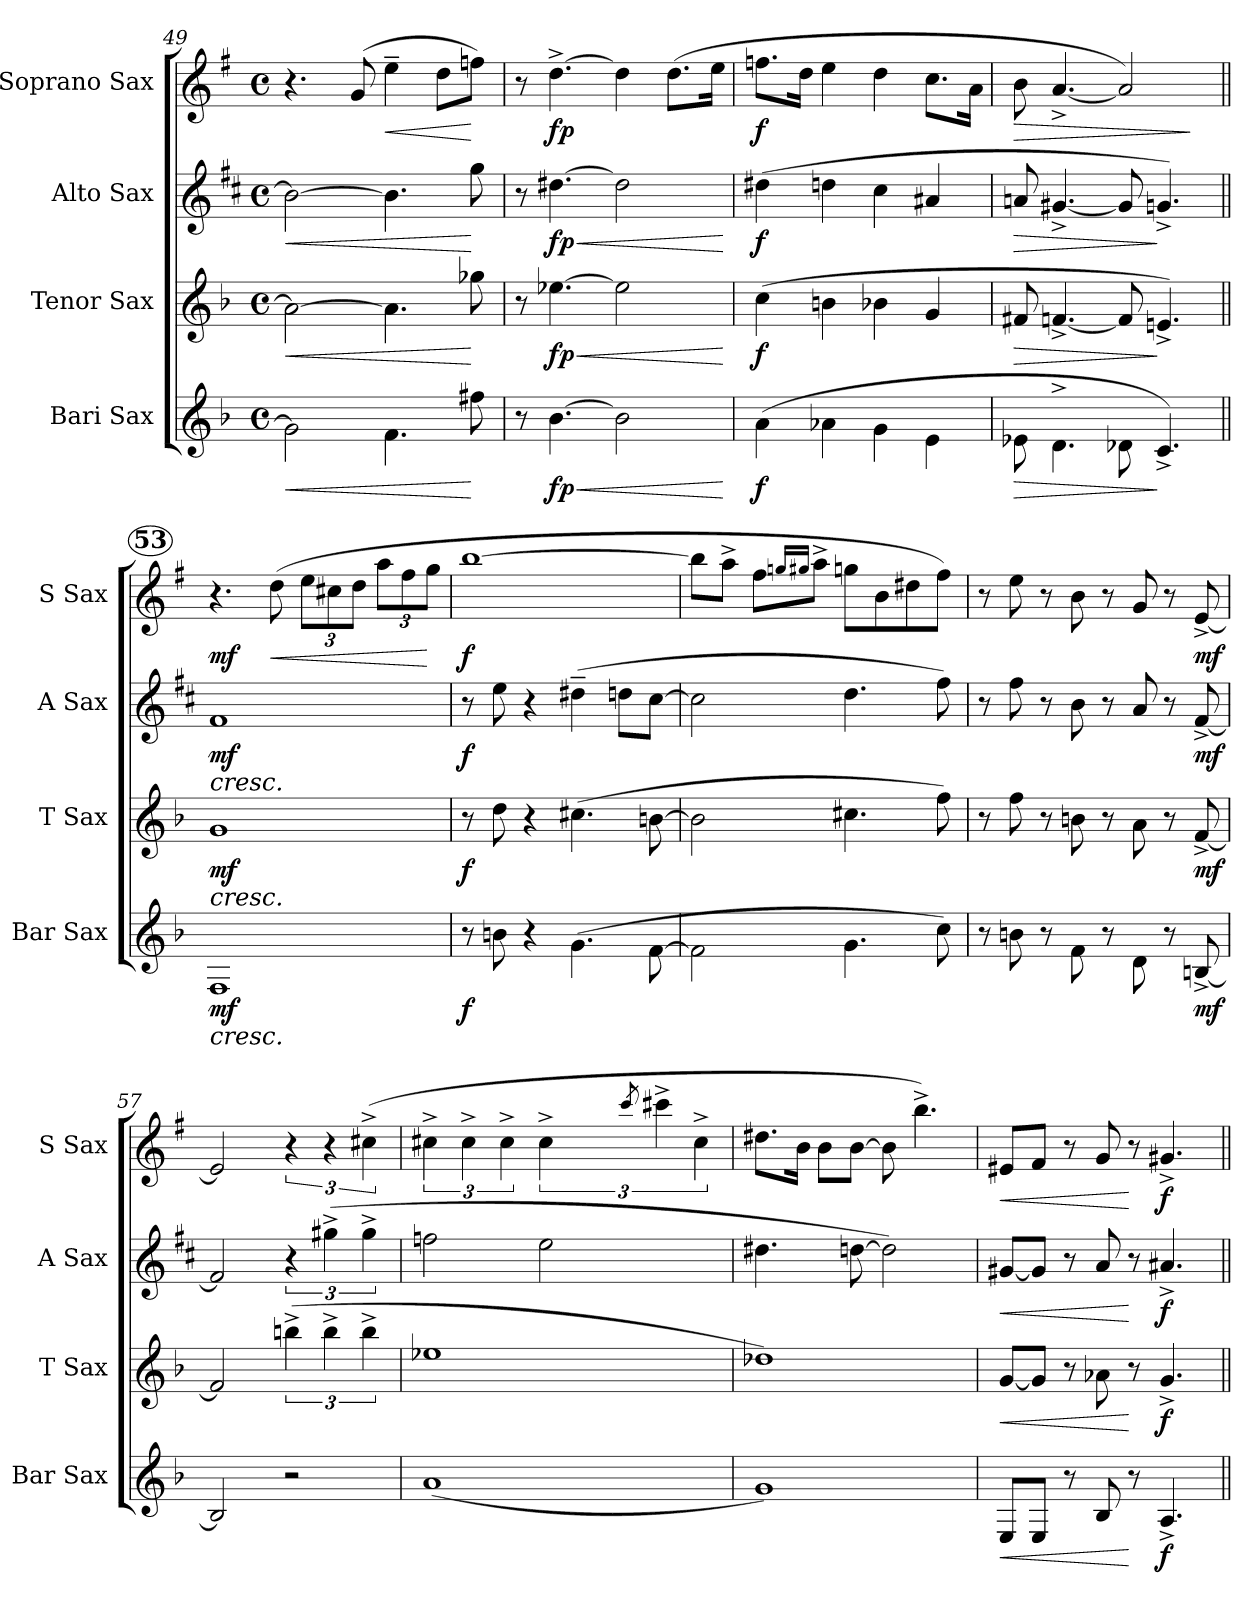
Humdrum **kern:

**kern	**dynam	**kern	**dynam	**kern	**dynam	**kern	**dynam
*part4	*part4	*part3	*part3	*part2	*part2	*part1	*part1
*staff4	*staff4	*staff3	*staff3	*staff2	*staff2	*staff1	*staff1
*I"Bari Sax	*	*I"Tenor Sax	*	*I"Alto Sax	*	*I"Soprano Sax	*
*I'Bar Sax	*	*I'T Sax	*	*I'A Sax	*	*I'S Sax	*
*clefG2	*	*clefG2	*	*clefG2	*	*clefG2	*
*ITrd12c21	*	*ITrd8c14	*	*ITrd5c9	*	*ITrd1c2	*
*k[b-]	*	*k[b-]	*	*k[b-]	*	*k[b-]	*
*F:	*	*F:	*	*F:	*	*F:	*
*M4/4	*	*M4/4	*	*M4/4	*	*M4/4	*
*met(c)	*	*met(c)	*	*met(c)	*	*met(c)	*
=49	=49	=49	=49	=49	=49	=49	=49
!	!LO:HP:b	!	!LO:HP:b	!	!LO:HP:b	!	!
2G\]	<	2A-\_	<	2d\_	<	4.r	.
.	.	.	.	.	.	(>8f/	.
!	!	!	!	!	!	!	!LO:HP:b
4.F\	.	4.A-\]	.	4.d\]	.	4dd~>\	<
.	.	.	.	.	.	8cc\L	.
8f#X\	[	8g-X\	[	8b-\	[	8ee-X\J)	[
=50	=50	=50	=50	=50	=50	=50	=50
8r	.	8r	.	8r	.	8r	.
!	!LO:HP:b	!	!LO:HP:b	!	!LO:HP:b	!	!
!	!LO:DY:n=1:b	!	!LO:DY:n=1:b	!	!LO:DY:n=1:b	!	!LO:DY:b
[4.B-\	< fp	[4.e-X\	< fp	[4.f#X\	< fp	[4.cc^>\	fp
2B-\]	.	2e-\]	.	2f#\]	.	4cc\]	.
.	.	.	.	.	.	(>8.cc\L	.
.	.	.	.	.	.	16dd\Jk	.
.	[	.	[	.	[	.	.
=51	=51	=51	=51	=51	=51	=51	=51
!	!LO:DY:b	!	!LO:DY:b	!	!LO:DY:b	!	!LO:DY:b
(>4A\	f	(>4c\	f	(>4f#X\	f	8.ee-X\L	f
.	.	.	.	.	.	16cc\Jk	.
4A-X\	.	4Bn\	.	4fn\	.	4dd\	.
4G\	.	4B-X\	.	4e\	.	4cc\	.
4E\	.	4G/	.	4c#X/	.	8.b-\L	.
.	.	.	.	.	.	16g\Jk	.
=52	=52	=52	=52	=52	=52	=52	=52
!	!LO:HP:b	!	!LO:HP:b	!	!LO:HP:b	!	!LO:HP:b
8E-X\	>	8F#X/	>	8cn/	>	8a\	>
4.D^>\	.	[4.Fn^</	.	[4.Bn^</	.	[4.g^</	.
8D-X\	.	8F/]	.	8B/]	.	2g/])	.
4.C^</)	]	4.En^</)	]	4.B-X^</)	]	.	.
.	.	.	.	.	.	.	]
!!LO:LB:g=z
!!LO:REH:place=s1:a:B:enc=circle:fs=10.5:t=53
=53||	=53||	=53||	=53||	=53||	=53||	=53||	=53||
!	!LO:HP:b	!	!LO:HP:b	!	!LO:HP:b	!	!
!	!LO:DY:n=1:b	!	!LO:DY:n=1:b	!	!LO:DY:n=1:b	!	!LO:DY:b
1FF	< mf	1G	< mf	1A	< mf	4.r	mf
!	!	!	!	!	!	!	!LO:HP:b
.	.	.	.	.	.	(>8cc\	<
.	.	.	.	.	.	12dd\L	.
.	.	.	.	.	.	12bn\	.
.	.	.	.	.	.	12cc\J	.
.	.	.	.	.	.	12gg\L	.
.	.	.	.	.	.	12ee\	.
.	.	.	.	.	.	12ff\J	[
=54	=54	=54	=54	=54	=54	=54	=54
!	!LO:DY:b	!	!LO:DY:b	!	!LO:DY:b	!	!LO:DY:b
8r	f	8r	f	8r	f	[1aa	f
8Bn\	[	8d\	[	8g\	[	.	.
4r	.	4r	.	4r	.	.	.
(>4.G\	.	(>4.c#X\	.	(>4f#X~>\	.	.	.
.	.	.	.	8fn\L	.	.	.
[8F\	.	[8Bn\	.	[8e\J	.	.	.
=55	=55	=55	=55	=55	=55	=55	=55
2F\]	.	2B\]	.	2e\]	.	8aa\L]	.
.	.	.	.	.	.	8gg^>\J	.
.	.	.	.	.	.	8ee\L	.
.	.	.	.	.	.	16qffn/LL	.
.	.	.	.	.	.	16qff#X/JJ	.
.	.	.	.	.	.	8gg^>\J	.
4.G\	.	4.c#X\	.	4.f\	.	8ffn\L	.
.	.	.	.	.	.	8a\	.
.	.	.	.	.	.	8cc#X\	.
8c\)	.	8f\)	.	8a\)	.	8ee\J)	.
=56	=56	=56	=56	=56	=56	=56	=56
8r	.	8r	.	8r	.	8r	.
8Bn\	.	8f\	.	8a\	.	8dd\	.
8r	.	8r	.	8r	.	8r	.
8F\	.	8Bn\	.	8d\	.	8a\	.
8r	.	8r	.	8r	.	8r	.
8D\	.	8A\	.	8c/	.	8f/	.
8r	.	8r	.	8r	.	8r	.
!	!LO:DY:b	!	!LO:DY:b	!	!LO:DY:b	!	!LO:DY:b
[8BBn^</	mf	[8F^</	mf	[8A^</	mf	[8d^</	mf
=57	=57	=57	=57	=57	=57	=57	=57
2BB/]	.	2F/]	.	2A/]	.	2d/]	.
2r	.	(>6bn^>\	.	6r	.	6r	.
.	.	6b^>\	.	(>6bn^>\	.	6r	.
.	.	6b^>\	.	6b^>\	.	(>6bn^>\	.
=58	=58	=58	=58	=58	=58	=58	=58
(>1A	.	1e-X	.	2a-X\	.	6bn^>\	.
.	.	.	.	.	.	6b^>\	.
.	.	.	.	.	.	6b^>\	.
.	.	.	.	2g\	.	6b^>\	.
.	.	.	.	.	.	8qbb-i/	.
.	.	.	.	.	.	6bbn^>\	.
.	.	.	.	.	.	6b^>\	.
=59	=59	=59	=59	=59	=59	=59	=59
1G)	.	1d-X)	.	4.f#X\	.	8.cc#X\L	.
.	.	.	.	.	.	16a\Jk	.
.	.	.	.	.	.	8a\L	.
.	.	.	.	[8fn\	.	[8a\J	.
.	.	.	.	2f\])	.	8a\]	.
.	.	.	.	.	.	4.aa^>\)	.
=60	=60	=60	=60	=60	=60	=60	=60
!	!LO:HP:b	!	!LO:HP:b	!	!LO:HP:b	!	!LO:HP:b
8EE/L	<	[8G/L	<	[8Bn/L	<	8d#X/L	<
8EE/J	.	8G/J]	.	8B/J]	.	8e/J	.
8r	.	8r	.	8r	.	8r	.
8BB-i/	.	8A-X\	.	8c/	.	8f/	.
8r	[	8r	[	8r	[	8r	[
!	!LO:DY:b	!	!LO:DY:b	!	!LO:DY:b	!	!LO:DY:b
4.AA^</	f	4.G^</	f	4.c#X^</	f	4.f#X^</	f
=||	=||	=||	=||	=||	=||	=||	=||
*-	*-	*-	*-	*-	*-	*-	*-
